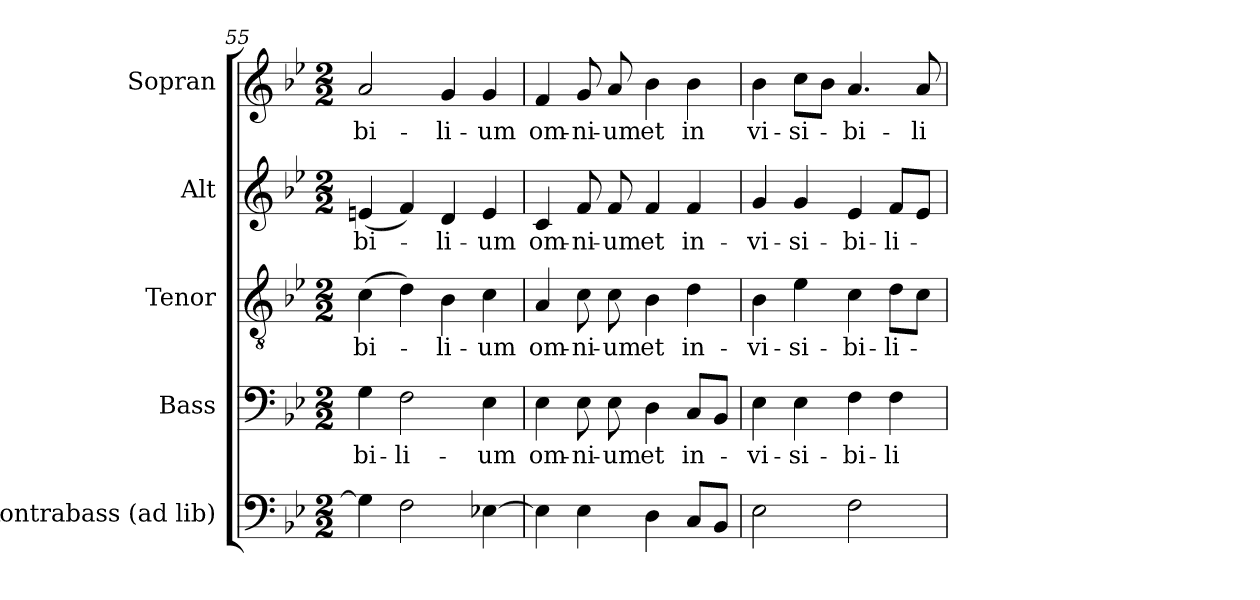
**kern	**kern	**text	**kern	**text	**kern	**text	**kern	**text
*part5	*part4	*part4	*part3	*part3	*part2	*part2	*part1	*part1
*staff5	*staff4	*staff4	*staff3	*staff3	*staff2	*staff2	*staff1	*staff1
*I"Kontrabass (ad lib)	*I"Bass	*	*I"Tenor	*	*I"Alt	*	*I"Sopran	*
*I'Kb.	*I'B.	*	*I'T.	*	*I'A.	*	*I'S.	*
!!LO:LB:g=z
*clefF4	*clefF4	*	*clefGv2	*	*clefG2	*	*clefG2	*
*ITrd7c12	*	*	*	*	*	*	*	*
*k[b-e-]	*k[b-e-]	*	*k[b-e-]	*	*k[b-e-]	*	*k[b-e-]	*
*B-:	*B-:	*	*B-:	*	*B-:	*	*B-:	*
*M2/2	*M2/2	*	*M2/2	*	*M2/2	*	*M2/2	*
=55	=55	=55	=55	=55	=55	=55	=55	=55
!	!	!LO:LY:b	!	!LO:LY:b	!	!LO:LY:b	!	!LO:LY:b
4GG\]	4G\	-bi-	(>4c\	-bi-	(<4en/	-bi-	2a/	-bi-
!	!	!LO:LY:b	!	!	!	!	!	!
2FF\	2F\	-li-	4d\)	.	4f/)	.	.	.
!	!	!	!	!LO:LY:b	!	!LO:LY:b	!	!LO:LY:b
.	.	.	4B-\	-li-	4d/	-li-	4g/	-li-
!	!	!LO:LY:b	!	!LO:LY:b	!	!LO:LY:b	!	!LO:LY:b
[4EE-X\	4E-\	-um	4c\	-um	4e/	-um	4g/	-um
=56	=56	=56	=56	=56	=56	=56	=56	=56
!	!	!LO:LY:b	!	!LO:LY:b	!	!LO:LY:b	!	!LO:LY:b
4EE-\]	4E-\	om-	4A/	om-	4c/	om-	4f/	om-
!	!	!LO:LY:b	!	!LO:LY:b	!	!LO:LY:b	!	!LO:LY:b
4EE-\	8E-\	-ni-	8c\	-ni-	8f/	-ni-	8g/	-ni-
!	!	!LO:LY:b	!	!LO:LY:b	!	!LO:LY:b	!	!LO:LY:b
.	8E-\	-um	8c\	-um	8f/	-um	8a/	-um
!	!	!LO:LY:b	!	!LO:LY:b	!	!LO:LY:b	!	!LO:LY:b
4DD\	4D\	et	4B-\	et	4f/	et	4b-\	et
!	!	!LO:LY:b	!	!LO:LY:b	!	!LO:LY:b	!	!LO:LY:b
8CC/L	8C/L	in-	4d\	in-	4f/	in-	4b-\	in
8BBB-/J	8BB-/J	.	.	.	.	.	.	.
=57	=57	=57	=57	=57	=57	=57	=57	=57
!	!	!LO:LY:b	!	!LO:LY:b	!	!LO:LY:b	!	!LO:LY:b
2EE-\	4E-\	-vi-	4B-\	-vi-	4g/	-vi-	4b-\	vi-
!	!	!LO:LY:b	!	!LO:LY:b	!	!LO:LY:b	!	!LO:LY:b
.	4E-\	-si-	4e-\	-si-	4g/	-si-	8cc\L	-si-
.	.	.	.	.	.	.	8b-\J	.
!	!	!LO:LY:b	!	!LO:LY:b	!	!LO:LY:b	!	!LO:LY:b
2FF\	4F\	-bi-	4c\	-bi-	4e-/	-bi-	4.a/	-bi-
!	!	!LO:LY:b	!	!LO:LY:b	!	!LO:LY:b	!	!
.	4F\	-li-	8d\L	-li-	8f/L	-li-	.	.
!	!	!	!	!	!	!	!	!LO:LY:b
.	.	.	8c\J	.	8e-/J	.	8a/	-li-
=	=	=	=	=	=	=	=	=
*-	*-	*-	*-	*-	*-	*-	*-	*-
